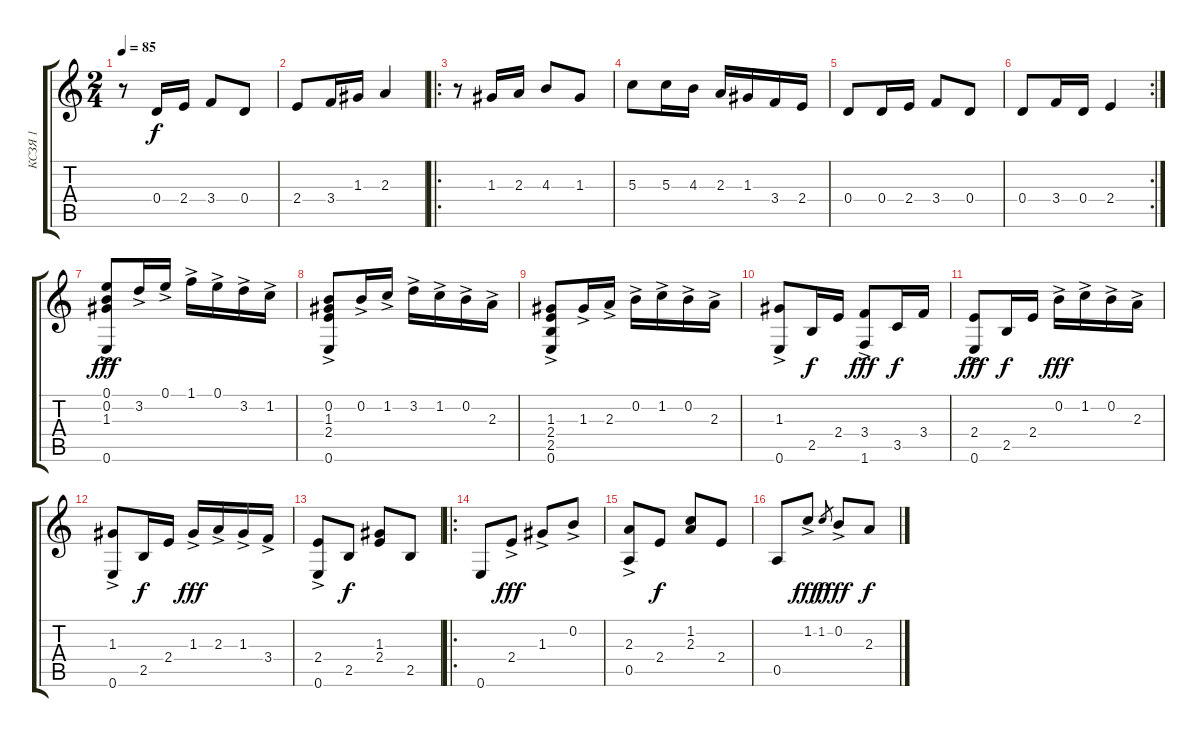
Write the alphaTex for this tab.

\track ("КСЗЯ 1" "КСЗЯ 1") {instrument acousticguitarnylon}
\staff {score tabs}
\tuning (E4 B3 G3 D3 A2 E2) {hide}
\ts (2 4)
\tempo 85
\clef g2
\ks c
r.8{txt "" dy f instrument acousticguitarnylon} 0.4.16 2.4.16 3.4.8 0.4.8 |
2.4.8 3.4.16 1.3.16 2.3.4 |
\ro
r.8 1.3.16 2.3.16 4.3.8 1.3.8 |
5.3.8 5.3.16 4.3.16 2.3.16 1.3.16 3.4.16 2.4.16 |
0.4.8 0.4.16{txt ""} 2.4.16 3.4.8 0.4.8 |
\rc 2
0.4.8 3.4.16 0.4.16 2.4.4 |
(0.1 0.2{ac} 1.3 0.6).8{dy fff} 3.2{ac}.16 0.1{ac}.16 1.1{ac}.16 0.1{ac}.16 3.2{ac}.16 1.2{ac}.16 |
(0.2{ac} 1.3 2.4 0.6).8 0.2{ac}.16 1.2{ac}.16 3.2{ac}.16 1.2{ac}.16 0.2{ac}.16 2.3{ac}.16 |
(1.3{ac} 2.4 2.5 0.6).8 1.3{ac}.16 2.3{ac}.16 0.2{ac}.16 1.2{ac}.16 0.2{ac}.16 2.3{ac}.16 |
(1.3{ac} 0.6).8 2.5.16{dy f} 2.4.16 (3.4{ac} 1.6).8{dy fff} 3.5.16{dy f} 3.4.16 |
(2.4{ac} 0.6).8{dy fff} 2.5.16{dy f} 2.4.16 0.2{ac}.16{dy fff} 1.2{ac}.16 0.2{ac}.16 2.3{ac}.16 |
(1.3{ac} 0.6).8 2.5.16{dy f} 2.4.16 1.3{ac}.16{dy fff} 2.3{ac}.16 1.3{ac}.16 3.4{ac}.16 |
(2.4{ac} 0.6).8 2.5.8{dy f} (1.3 2.4).8 2.5.8 |
\ro
0.6.8 2.4{ac}.8{dy fff} 1.3{ac}.8 0.2{ac}.8 |
(2.3{ac} 0.5).8 2.4.8{dy f} (1.2 2.3).8 2.4.8 |
0.5.8 1.2{ac}.8{dy fff} 1.2.8{gr dy f} 0.2{ac}.8{dy fff} 2.3.8{dy f}
